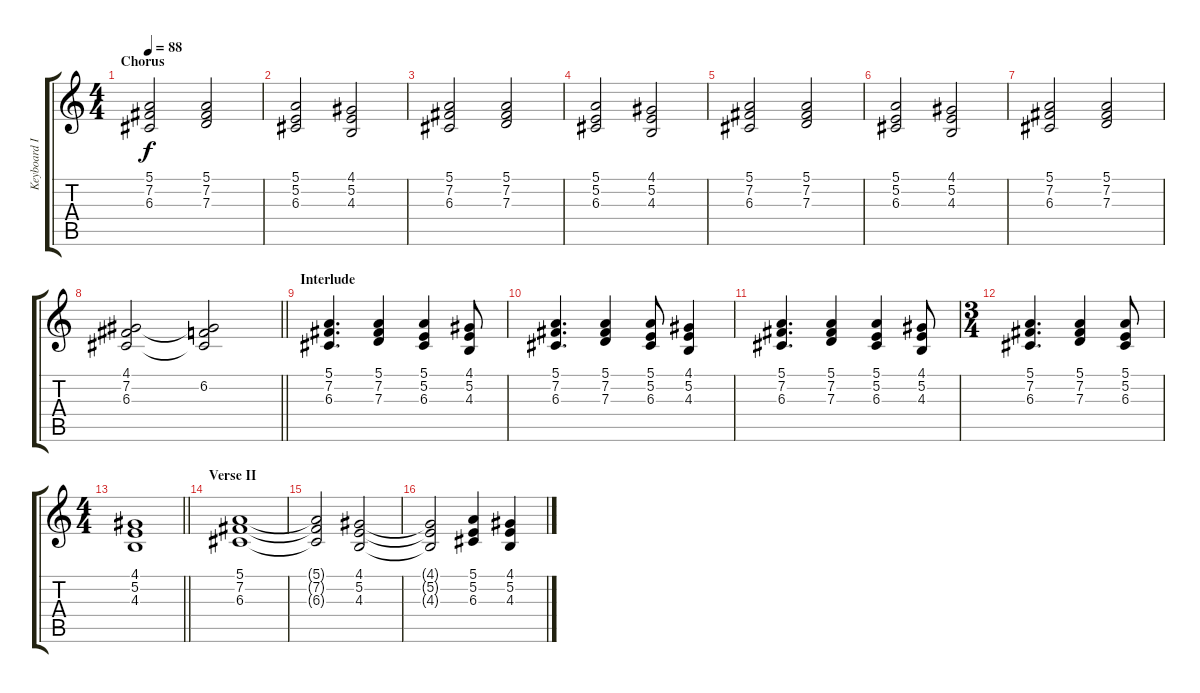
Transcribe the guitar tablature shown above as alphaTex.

\track ("Keyboard I" "Keyboard I") {instrument synthstrings1}
\staff {score tabs}
\tuning (E4 B3 G3 D3 A2 E2) {hide}
\ts (4 4)
\section ("" "Chorus")
\tempo 88
\clef g2
\ks c
(5.1 7.2 6.3).2{dy f} (5.1 7.2 7.3).2 |
(5.1 5.2 6.3).2 (4.1 5.2 4.3).2 |
(5.1 7.2 6.3).2 (5.1 7.2 7.3).2 |
(5.1 5.2 6.3).2 (4.1 5.2 4.3).2 |
(5.1 7.2 6.3).2 (5.1 7.2 7.3).2 |
(5.1 5.2 6.3).2 (4.1 5.2 4.3).2 |
(5.1 7.2 6.3).2 (5.1 7.2 7.3).2 |
\barLineRight lightlight
(4.1 7.2 6.3).2 (4.1{t} 6.2 6.3{t}).2 |
\section ("" "Interlude")
(5.1 7.2 6.3).4{d} (5.1 7.2 7.3).4 (5.1 5.2 6.3).4 (4.1 5.2 4.3).8 |
(5.1 7.2 6.3).4{d} (5.1 7.2 7.3).4 (5.1 5.2 6.3).8 (4.1 5.2 4.3).4 |
(5.1 7.2 6.3).4{d} (5.1 7.2 7.3).4 (5.1 5.2 6.3).4 (4.1 5.2 4.3).8 |
\ts (3 4)
(5.1 7.2 6.3).4{d} (5.1 7.2 7.3).4 (5.1 5.2 6.3).8 |
\ts (4 4)
\barLineRight lightlight
(4.1 5.2 4.3).1 |
\section ("" "Verse II")
(5.1 7.2 6.3).1 |
(5.1{t} 7.2{t} 6.3{t}).2 (4.1 5.2 4.3).2 |
(4.1{t} 5.2{t} 4.3{t}).2 (5.1 5.2 6.3).4 (4.1 5.2 4.3).4
